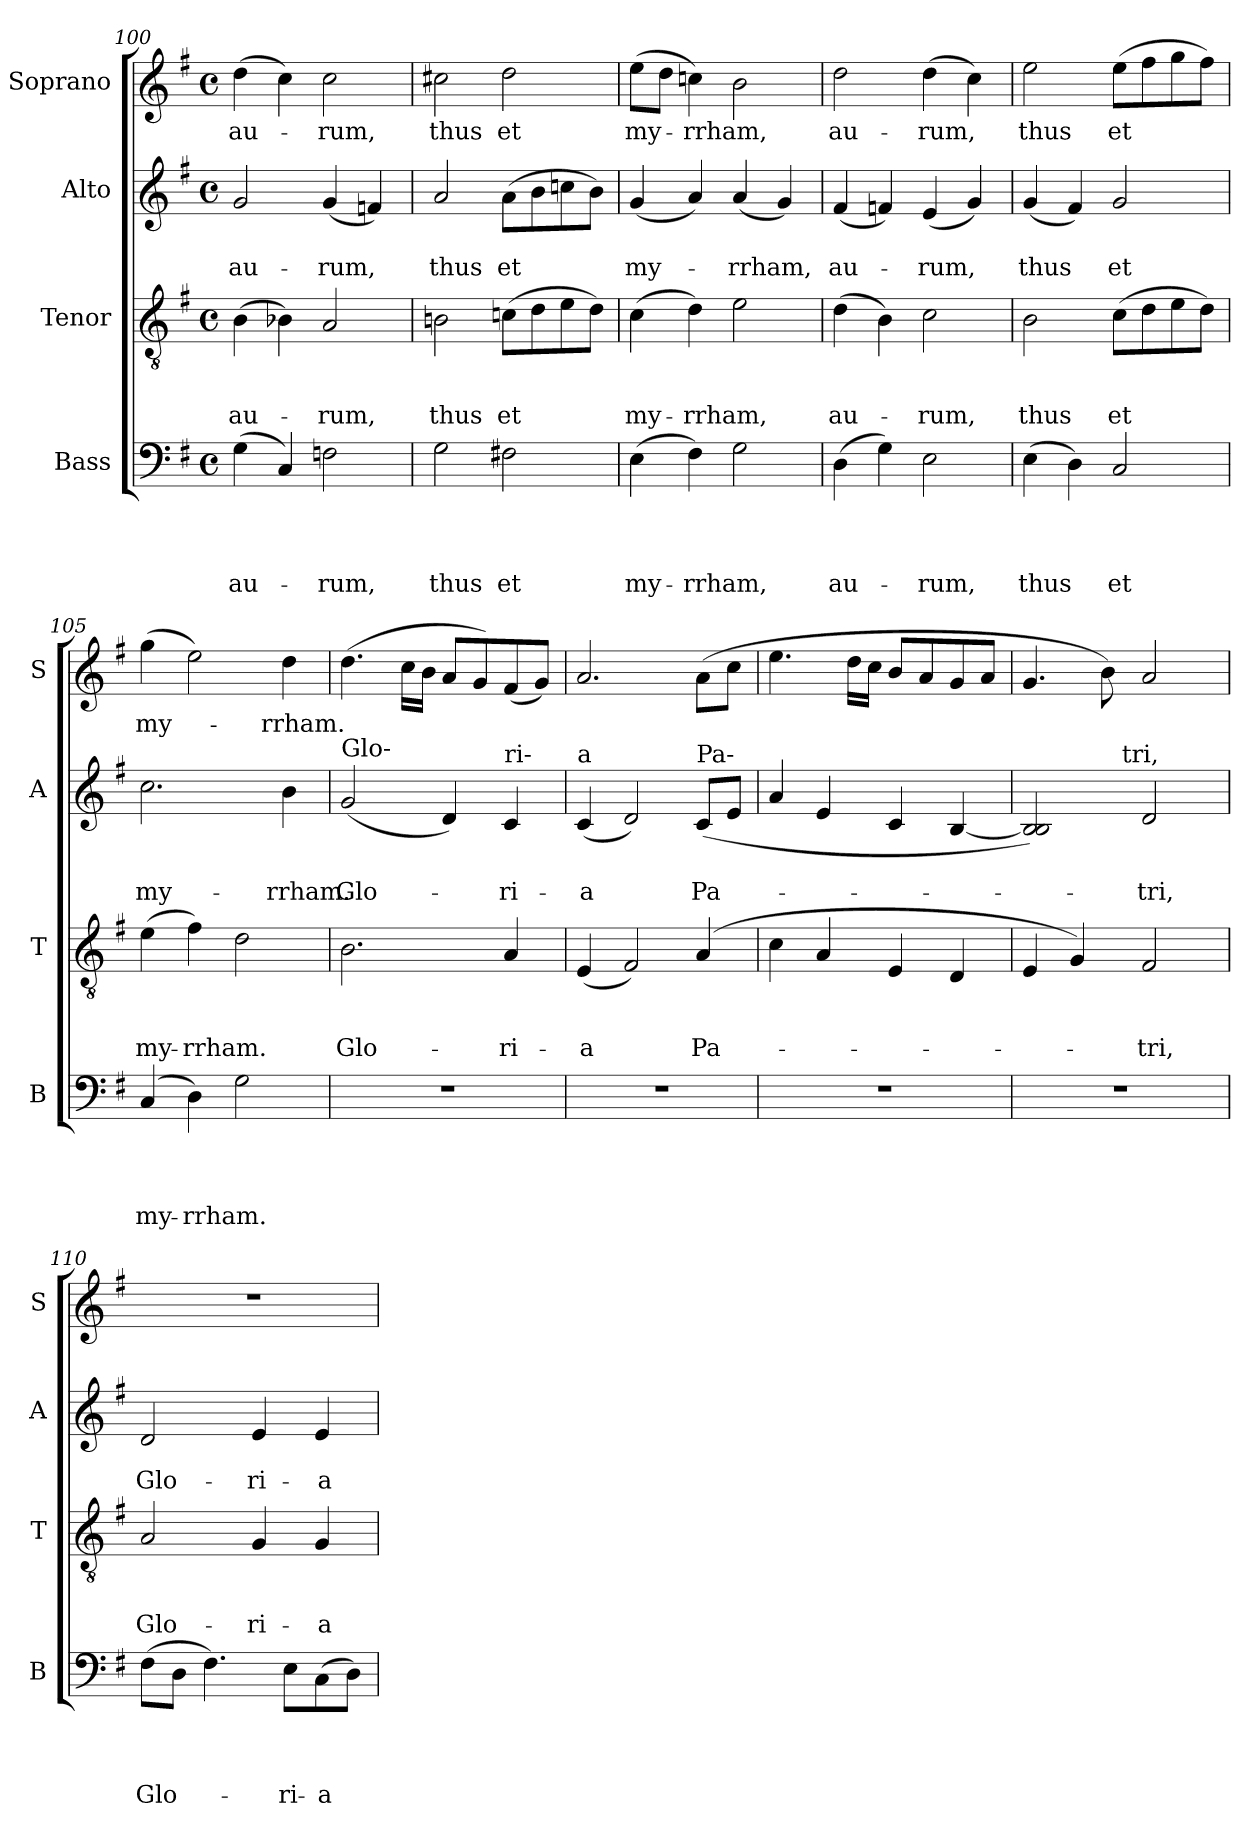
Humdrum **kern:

**kern	**text	**text	**text	**text	**kern	**text	**text	**text	**kern	**text	**text	**kern	**text
*part4	*part4	*part4	*part4	*part4	*part3	*part3	*part3	*part3	*part2	*part2	*part2	*part1	*part1
*staff4	*staff4	*staff4	*staff4	*staff4	*staff3	*staff3	*staff3	*staff3	*staff2	*staff2	*staff2	*staff1	*staff1
*I"Bass	*	*	*	*	*I"Tenor	*	*	*	*I"Alto	*	*	*I"Soprano	*
*I'B	*	*	*	*	*I'T	*	*	*	*I'A	*	*	*I'S	*
!!LO:PB:g=z
*clefF4	*	*	*	*	*clefGv2	*	*	*	*clefG2	*	*	*clefG2	*
*k[f#]	*	*	*	*	*k[f#]	*	*	*	*k[f#]	*	*	*k[f#]	*
*G:	*	*	*	*	*G:	*	*	*	*G:	*	*	*G:	*
*M4/4	*	*	*	*	*M4/4	*	*	*	*M4/4	*	*	*M4/4	*
*met(c)	*	*	*	*	*met(c)	*	*	*	*met(c)	*	*	*met(c)	*
=100	=100	=100	=100	=100	=100	=100	=100	=100	=100	=100	=100	=100	=100
!	!	!	!	!LO:LY:b:rj	!	!	!	!LO:LY:b	!	!	!LO:LY:b	!	!LO:LY:b
(>4G\	.	.	.	au-	(>4B\	.	.	au-	2g/	.	au-	(>4dd\	au-
4C/)	.	.	.	.	4B-X\)	.	.	.	.	.	.	4cc\)	.
!	!	!	!	!LO:LY:b:rj	!	!	!	!LO:LY:b	!	!	!LO:LY:b	!	!LO:LY:b
2Fn\	.	.	.	-rum,	2A/	.	.	-rum,	(<4g/	.	-rum,	2cc\	-rum,
.	.	.	.	.	.	.	.	.	4fn/)	.	.	.	.
=101	=101	=101	=101	=101	=101	=101	=101	=101	=101	=101	=101	=101	=101
!	!	!	!	!LO:LY:b:rj	!	!	!	!LO:LY:b	!	!	!LO:LY:b	!	!LO:LY:b
2G\	.	.	.	thus	2Bni\	.	.	thus	2a/	.	thus	2cc#X\	thus
!	!	!	!	!LO:LY:b:rj	!	!	!	!LO:LY:b	!	!	!LO:LY:b	!	!LO:LY:b
2F#X\	.	.	.	et	(>8cn\L	.	.	et	(>8a\L	.	et	2dd\	et
.	.	.	.	.	8d\	.	.	.	8b\	.	.	.	.
.	.	.	.	.	8e\	.	.	.	8ccn\	.	.	.	.
.	.	.	.	.	8d\J)	.	.	.	8b\J)	.	.	.	.
=102	=102	=102	=102	=102	=102	=102	=102	=102	=102	=102	=102	=102	=102
!	!	!	!	!LO:LY:b:rj	!	!	!	!LO:LY:b	!	!	!LO:LY:b	!	!LO:LY:b
(>4E\	.	.	.	my-	(>4c\	.	.	my-	(<4g/	.	my-	(>8ee\L	my-
.	.	.	.	.	.	.	.	.	.	.	.	8dd\J	.
!	!	!	!	!LO:LY:b:rj	!	!	!	!LO:LY:b	!	!	!	!	!LO:LY:b
4F#\)	.	.	.	-rrham,	4d\)	.	.	-rrham,	4a/)	.	.	4ccn\)	-rrham,
!	!	!	!	!	!	!	!	!	!	!	!LO:LY:b	!	!
2G\	.	.	.	.	2e\	.	.	.	(<4a/	.	-rrham,	2b\	.
.	.	.	.	.	.	.	.	.	4g/)	.	.	.	.
=103	=103	=103	=103	=103	=103	=103	=103	=103	=103	=103	=103	=103	=103
!	!	!	!	!LO:LY:b:rj	!	!	!	!LO:LY:b	!	!	!LO:LY:b	!	!LO:LY:b
(>4D\	.	.	.	au-	(>4d\	.	.	au-	(<4f#/	.	au-	2dd\	au-
4G\)	.	.	.	.	4B\)	.	.	.	4fn/)	.	.	.	.
!	!	!	!	!LO:LY:b:rj	!	!	!	!LO:LY:b	!	!	!LO:LY:b	!	!LO:LY:b
2E\	.	.	.	-rum,	2c\	.	.	-rum,	(<4e/	.	-rum,	(>4dd\	-rum,
.	.	.	.	.	.	.	.	.	4g/)	.	.	4cc\)	.
=104	=104	=104	=104	=104	=104	=104	=104	=104	=104	=104	=104	=104	=104
!	!	!	!	!LO:LY:b:rj	!	!	!	!LO:LY:b	!	!	!LO:LY:b	!	!LO:LY:b
(>4E\	.	.	.	thus	2B\	.	.	thus	(<4g/	.	thus	2ee\	thus
4D\)	.	.	.	.	.	.	.	.	4f#/)	.	.	.	.
!	!	!	!	!LO:LY:b:rj	!	!	!	!LO:LY:b	!	!	!LO:LY:b	!	!LO:LY:b
2C/	.	.	.	et	(>8c\L	.	.	et	2g/	.	et	(>8ee\L	et
.	.	.	.	.	8d\	.	.	.	.	.	.	8ff#\	.
.	.	.	.	.	8e\	.	.	.	.	.	.	8gg\	.
.	.	.	.	.	8d\J)	.	.	.	.	.	.	8ff#\J)	.
=105	=105	=105	=105	=105	=105	=105	=105	=105	=105	=105	=105	=105	=105
!	!	!	!	!LO:LY:b:rj	!	!	!	!LO:LY:b	!	!	!LO:LY:b	!	!LO:LY:b
(>4C/	.	.	.	my-	(>4e\	.	.	my-	2.cc\	.	my-	(>4gg\	my-
!	!	!	!	!LO:LY:b:rj	!	!	!	!LO:LY:b	!	!	!	!	!
4D\)	.	.	.	-rrham.	4f#\)	.	.	-rrham.	.	.	.	2ee\)	.
2G\	.	.	.	.	2d\	.	.	.	.	.	.	.	.
!	!	!	!	!	!	!	!	!	!	!	!LO:LY:b	!	!LO:LY:b
.	.	.	.	.	.	.	.	.	4b\	.	-rrham.	4dd\	-rrham.
!!LO:LB:g=z
=106	=106	=106	=106	=106	=106	=106	=106	=106	=106	=106	=106	=106	=106
!	!	!	!	!	!	!	!	!	!LO:TX:a:t=Glo-	!	!	!	!
!	!	!	!	!	!	!	!	!LO:LY:b	!	!	!LO:LY:b	!	!
1r	.	.	.	.	2.B\	.	.	Glo-	(<2g/	.	Glo-	(>4.dd\	.
.	.	.	.	.	.	.	.	.	.	.	.	16cc\LL	.
.	.	.	.	.	.	.	.	.	.	.	.	16b\JJ	.
.	.	.	.	.	.	.	.	.	4d/)	.	.	8a/L	.
.	.	.	.	.	.	.	.	.	.	.	.	8g/)	.
!	!	!	!	!	!	!	!	!	!LO:TX:a:t=ri-	!	!	!	!
!	!	!	!	!	!	!	!	!LO:LY:b	!	!	!LO:LY:b	!	!
.	.	.	.	.	4A/	.	.	-ri-	4c/	.	-ri-	(<8f#/	.
.	.	.	.	.	.	.	.	.	.	.	.	8g/J)	.
=107	=107	=107	=107	=107	=107	=107	=107	=107	=107	=107	=107	=107	=107
!	!	!	!	!	!	!	!	!	!LO:TX:a:t=a	!	!	!	!
!	!	!	!	!	!	!	!	!LO:LY:b	!	!	!LO:LY:b	!	!
1r	.	.	.	.	(<4E/	.	.	-a	(<4c/	.	-a	2.a/	.
.	.	.	.	.	2F#/)	.	.	.	2d/)	.	.	.	.
!	!	!	!	!	!	!	!	!	!LO:TX:a:t=Pa-	!	!	!	!
!	!	!	!	!	!	!	!	!LO:LY:b	!	!	!LO:LY:b	!	!
.	.	.	.	.	(>4A/	.	.	Pa-	(<8c/L	.	Pa-	(>8a\L	.
.	.	.	.	.	.	.	.	.	8e/J	.	.	8cc\J	.
=108	=108	=108	=108	=108	=108	=108	=108	=108	=108	=108	=108	=108	=108
1r	.	.	.	.	4c\	.	.	.	4a/	.	.	4.ee\	.
.	.	.	.	.	4A/	.	.	.	4e/	.	.	.	.
.	.	.	.	.	.	.	.	.	.	.	.	16dd\LL	.
.	.	.	.	.	.	.	.	.	.	.	.	16cc\JJ	.
.	.	.	.	.	4E/	.	.	.	4c/	.	.	8b/L	.
.	.	.	.	.	.	.	.	.	.	.	.	8a/	.
.	.	.	.	.	4D/	.	.	.	[<4B/	.	.	8g/	.
.	.	.	.	.	.	.	.	.	.	.	.	8a/J	.
=109	=109	=109	=109	=109	=109	=109	=109	=109	=109	=109	=109	=109	=109
*	*	*	*	*	*	*	*	*	*^	*	*	*	*
1r	.	.	.	.	4E/	.	.	.	2B/] 2B/)	4..ryy	.	.	4.g/	.
.	.	.	.	.	4G/)	.	.	.	.	.	.	.	.	.
.	.	.	.	.	.	.	.	.	.	.	.	.	8b\)	.
!	!	!	!	!	!	!	!	!	!	!LO:TX:a:t=tri,	!	!	!	!
.	.	.	.	.	.	.	.	.	.	2ryy	.	.	.	.
!	!	!	!	!	!	!	!	!LO:LY:b	!	!	!	!LO:LY:b	!	!
.	.	.	.	.	2F#/	.	.	-tri,	2d/	.	.	-tri,	2a/	.
.	.	.	.	.	.	.	.	.	.	16ryy	.	.	.	.
=110	=110	=110	=110	=110	=110	=110	=110	=110	=110	=110	=110	=110	=110	=110
!	!	!	!	!LO:LY:b:rj	!	!	!	!LO:LY:b	!	!	!	!LO:LY:b	!	!
*	*	*	*	*	*	*	*	*	*v	*v	*	*	*	*
(>8F#\L	.	.	.	Glo-	2A/	.	.	Glo-	2d/	.	Glo-	1r	.
8D\J	.	.	.	.	.	.	.	.	.	.	.	.	.
4.F#\)	.	.	.	.	.	.	.	.	.	.	.	.	.
!	!	!	!	!	!	!	!	!LO:LY:b	!	!	!LO:LY:b	!	!
.	.	.	.	.	4G/	.	.	-ri-	4e/	.	-ri-	.	.
!	!	!	!	!LO:LY:b:rj	!	!	!	!	!	!	!	!	!
8E\L	.	.	.	-ri-	.	.	.	.	.	.	.	.	.
!	!	!	!	!LO:LY:b:rj	!	!	!	!LO:LY:b	!	!	!LO:LY:b	!	!
(>8C\	.	.	.	-a	4G/	.	.	-a	4e/	.	-a	.	.
8D\J)	.	.	.	.	.	.	.	.	.	.	.	.	.
=	=	=	=	=	=	=	=	=	=	=	=	=	=
*-	*-	*-	*-	*-	*-	*-	*-	*-	*-	*-	*-	*-	*-
